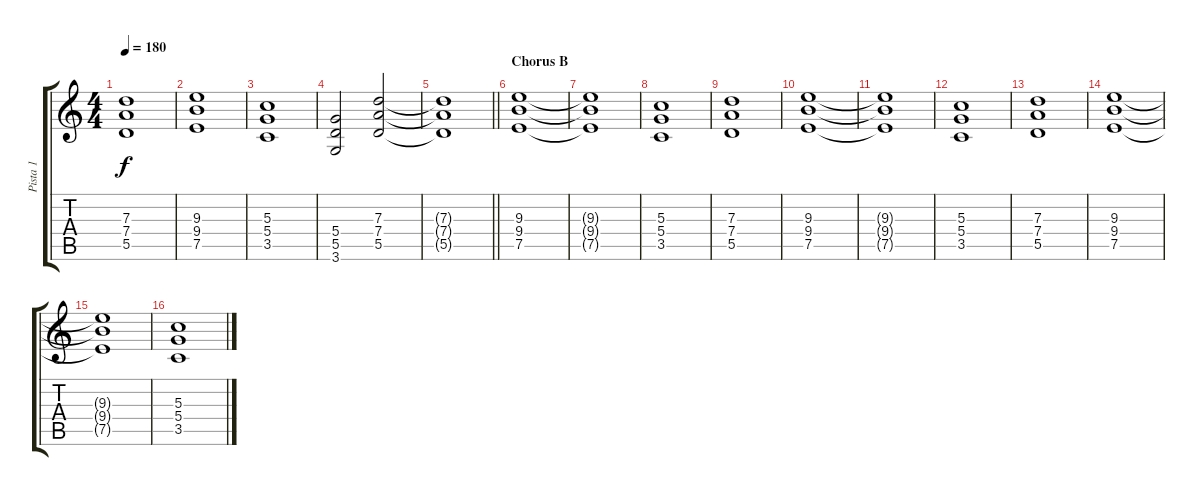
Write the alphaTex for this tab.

\track ("Pista 1" "Pista 1") {instrument electricguitarclean}
\staff {score tabs}
\tuning (E4 B3 G3 D3 A2 E2) {hide}
\ts (4 4)
\tempo 180
\clef g2
\ks c
(7.3 7.4 5.5).1{dy f} |
(9.3 9.4 7.5).1 |
(5.3 5.4 3.5).1 |
(5.4 5.5 3.6).2 (7.3 7.4 5.5).2 |
\barLineRight lightlight
(7.3{t} 7.4{t} 5.5{t}).1 |
\section ("" "Chorus B")
(9.3 9.4 7.5).1 |
(9.3{t} 9.4{t} 7.5{t}).1 |
(5.3 5.4 3.5).1 |
(7.3 7.4 5.5).1 |
(9.3 9.4 7.5).1 |
(9.3{t} 9.4{t} 7.5{t}).1 |
(5.3 5.4 3.5).1 |
(7.3 7.4 5.5).1 |
(9.3 9.4 7.5).1 |
(9.3{t} 9.4{t} 7.5{t}).1 |
(5.3 5.4 3.5).1
